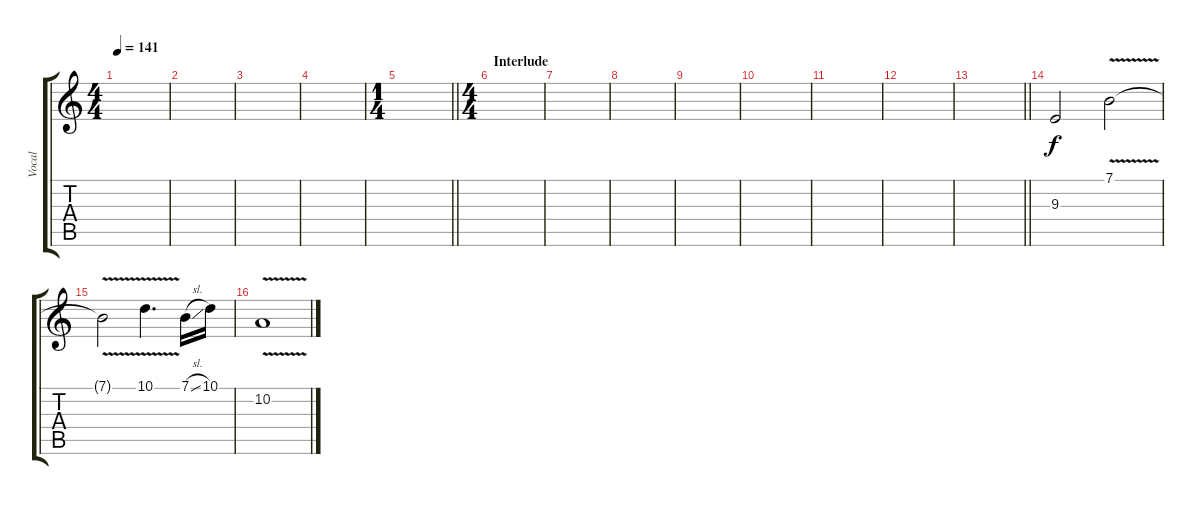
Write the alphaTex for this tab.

\track ("Vocal" "Vocal") {instrument violin}
\staff {score tabs}
\tuning (E4 B3 G3 D3 A2 E2) {hide}
\ts (4 4)
\tempo 141
\clef g2
\ks c
|
|
|
|
\ts (1 4)
\barLineRight lightlight
|
\ts (4 4)
\section ("" "Interlude")
|
|
|
|
|
|
|
\barLineRight lightlight
|
9.3.2 7.1{v}.2 |
7.1{t}.2 10.1{v}.4{d} 7.1{sl}.16 10.1.16 |
10.2{v}.1
